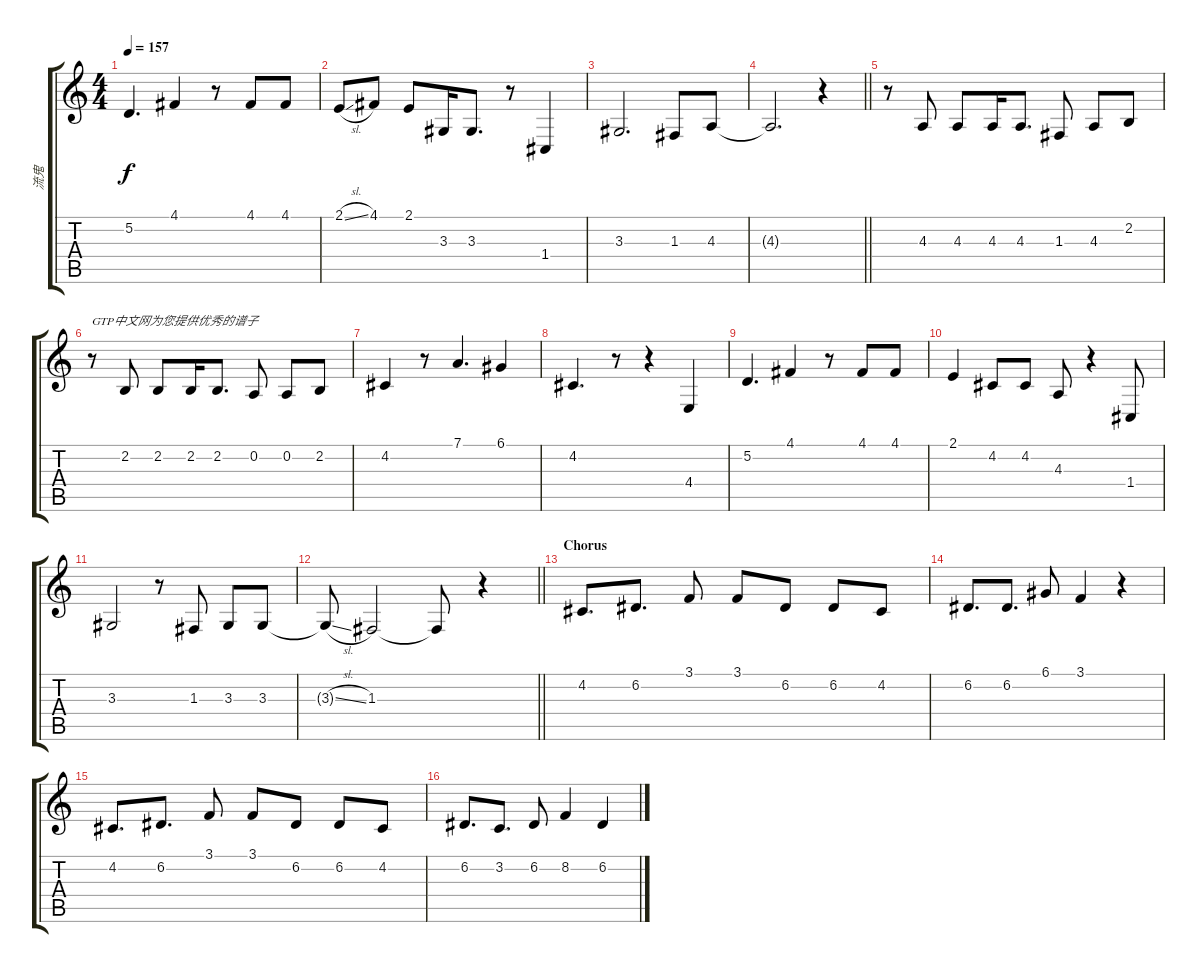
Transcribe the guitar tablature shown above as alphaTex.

\track ("流鬼" "流鬼") {instrument lead6voice}
\staff {score tabs}
\tuning (D4 A3 F3 C3 G2 D2) {hide}
\ts (4 4)
\tempo 157
\clef g2
\ks c
5.2.4{d dy f} 4.1.4 r.8 4.1.8 4.1.8 |
2.1{sl}.8 4.1.8 2.1.8 3.3.16 3.3.8{d} r.8 1.4.4 |
3.3.2{d} 1.3.8 4.3.8 |
\barLineRight lightlight
4.3{t}.2{d} r.4 |
\section ("" "")
r.8 4.3.8 4.3.8 4.3.16 4.3.8{d} 1.3.8 4.3.8 2.2.8 |
r.8{txt "GTP中文网为您提供优秀的谱子"} 2.2.8 2.2.8 2.2.16 2.2.8{d} 0.2.8 0.2.8 2.2.8 |
4.2.4 r.8 7.1.4{d} 6.1.4 |
4.2.4{d} r.8 r.4 4.4.4 |
5.2.4{d} 4.1.4 r.8 4.1.8 4.1.8 |
2.1.4 4.2.8 4.2.8 4.3.8 r.4 1.4.8 |
3.3.2 r.8 1.3.8 3.3.8 3.3.8 |
\barLineRight lightlight
3.3{sl t}.8 1.3.2 1.3{t}.8 r.4 |
\section ("" "Chorus")
4.2.8{d} 6.2.8{d} 3.1.8 3.1.8 6.2.8 6.2.8 4.2.8 |
6.2.8{d} 6.2.8{d} 6.1.8 3.1.4 r.4 |
4.2.8{d} 6.2.8{d} 3.1.8 3.1.8 6.2.8 6.2.8 4.2.8 |
6.2.8{d} 3.2.8{d} 6.2.8 8.2.4 6.2.4
